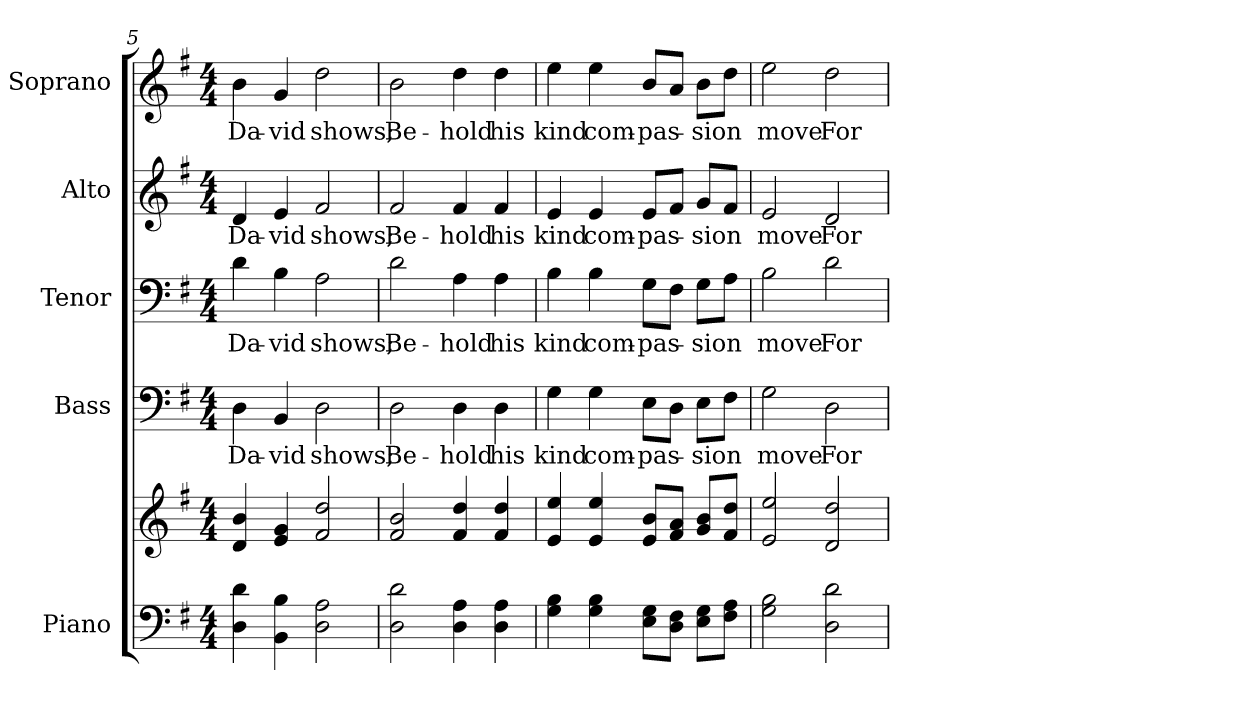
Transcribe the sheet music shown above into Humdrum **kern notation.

**kern	**kern	**kern	**text	**kern	**text	**kern	**text	**kern	**text
*part5	*part5	*part4	*part4	*part3	*part3	*part2	*part2	*part1	*part1
*staff6	*staff5	*staff4	*staff4	*staff3	*staff3	*staff2	*staff2	*staff1	*staff1
*I"Piano	*	*I"Bass	*	*I"Tenor	*	*I"Alto	*	*I"Soprano	*
*I'Pno.	*	*I'B.	*	*I'T.	*	*I'A.	*	*I'S.	*
!!LO:PB:g=z
*clefF4	*clefG2	*clefF4	*	*clefF4	*	*clefG2	*	*clefG2	*
*k[f#]	*k[f#]	*k[f#]	*	*k[f#]	*	*k[f#]	*	*k[f#]	*
*G:	*G:	*G:	*	*G:	*	*G:	*	*G:	*
*M4/4	*M4/4	*M4/4	*	*M4/4	*	*M4/4	*	*M4/4	*
=5	=5	=5	=5	=5	=5	=5	=5	=5	=5
!	!	!	!LO:LY:b:color=#000000	!	!	!	!	!	!
!	!	!	!	!	!LO:LY:b:color=#000000	!	!	!	!
!	!	!	!	!	!	!	!LO:LY:b:color=#000000	!	!
!	!	!	!	!	!	!	!	!	!LO:LY:b:color=#000000
4Di\ 4di	4di/ 4bi	4Di\	Da-	4di\	Da-	4di/	Da-	4bi\	Da-
!	!	!	!LO:LY:b:color=#000000	!	!	!	!	!	!
!	!	!	!	!	!LO:LY:b:color=#000000	!	!	!	!
!	!	!	!	!	!	!	!LO:LY:b:color=#000000	!	!
!	!	!	!	!	!	!	!	!	!LO:LY:b:color=#000000
4BBi\ 4Bi	4ei/ 4gi	4BBi/	-vid	4Bi\	-vid	4ei/	-vid	4gi/	-vid
!	!	!	!LO:LY:b:color=#000000	!	!	!	!	!	!
!	!	!	!	!	!LO:LY:b:color=#000000	!	!	!	!
!	!	!	!	!	!	!	!LO:LY:b:color=#000000	!	!
!	!	!	!	!	!	!	!	!	!LO:LY:b:color=#000000
2Di\ 2Ai	2f#i/ 2ddi	2Di\	shows;	2Ai\	shows;	2f#i/	shows;	2ddi\	shows;
=6	=6	=6	=6	=6	=6	=6	=6	=6	=6
!	!	!	!LO:LY:b:color=#000000	!	!	!	!	!	!
!	!	!	!	!	!LO:LY:b:color=#000000	!	!	!	!
!	!	!	!	!	!	!	!LO:LY:b:color=#000000	!	!
!	!	!	!	!	!	!	!	!	!LO:LY:b:color=#000000
2Di\ 2di	2f#i/ 2bi	2Di\	Be-	2di\	Be-	2f#i/	Be-	2bi\	Be-
!	!	!	!LO:LY:b:color=#000000	!	!	!	!	!	!
!	!	!	!	!	!LO:LY:b:color=#000000	!	!	!	!
!	!	!	!	!	!	!	!LO:LY:b:color=#000000	!	!
!	!	!	!	!	!	!	!	!	!LO:LY:b:color=#000000
4Di\ 4Ai	4f#i/ 4ddi	4Di\	-hold	4Ai\	-hold	4f#i/	-hold	4ddi\	-hold
!	!	!	!LO:LY:b:color=#000000	!	!	!	!	!	!
!	!	!	!	!	!LO:LY:b:color=#000000	!	!	!	!
!	!	!	!	!	!	!	!LO:LY:b:color=#000000	!	!
!	!	!	!	!	!	!	!	!	!LO:LY:b:color=#000000
4Di\ 4Ai	4f#i/ 4ddi	4Di\	his	4Ai\	his	4f#i/	his	4ddi\	his
=7	=7	=7	=7	=7	=7	=7	=7	=7	=7
!	!	!	!LO:LY:b:color=#000000	!	!	!	!	!	!
!	!	!	!	!	!LO:LY:b:color=#000000	!	!	!	!
!	!	!	!	!	!	!	!LO:LY:b:color=#000000	!	!
!	!	!	!	!	!	!	!	!	!LO:LY:b:color=#000000
4Gi\ 4Bi	4ei/ 4eei	4Gi\	kind	4Bi\	kind	4ei/	kind	4eei\	kind
!	!	!	!LO:LY:b:color=#000000	!	!	!	!	!	!
!	!	!	!	!	!LO:LY:b:color=#000000	!	!	!	!
!	!	!	!	!	!	!	!LO:LY:b:color=#000000	!	!
!	!	!	!	!	!	!	!	!	!LO:LY:b:color=#000000
4Gi\ 4Bi	4ei/ 4eei	4Gi\	com-	4Bi\	com-	4ei/	com-	4eei\	com-
!	!	!	!LO:LY:b:color=#000000	!	!	!	!	!	!
!	!	!	!	!	!LO:LY:b:color=#000000	!	!	!	!
!	!	!	!	!	!	!	!LO:LY:b:color=#000000	!	!
!	!	!	!	!	!	!	!	!	!LO:LY:b:color=#000000
8Ei\ 8GiL	8ei/ 8biL	8Ei\L	-pas-	8Gi\L	-pas-	8ei/L	-pas-	8bi/L	-pas-
8Di\ 8F#iJ	8f#i/ 8aiJ	8Di\J	.	8F#i\J	.	8f#i/J	.	8ai/J	.
!	!	!	!LO:LY:b:color=#000000	!	!	!	!	!	!
!	!	!	!	!	!LO:LY:b:color=#000000	!	!	!	!
!	!	!	!	!	!	!	!LO:LY:b:color=#000000	!	!
!	!	!	!	!	!	!	!	!	!LO:LY:b:color=#000000
8Ei\ 8GiL	8gi/ 8biL	8Ei\L	-sion	8Gi\L	-sion	8gi/L	-sion	8bi\L	-sion
8F#i\ 8AiJ	8f#i/ 8ddiJ	8F#i\J	.	8Ai\J	.	8f#i/J	.	8ddi\J	.
=8	=8	=8	=8	=8	=8	=8	=8	=8	=8
!	!	!	!LO:LY:b:color=#000000	!	!	!	!	!	!
!	!	!	!	!	!LO:LY:b:color=#000000	!	!	!	!
!	!	!	!	!	!	!	!LO:LY:b:color=#000000	!	!
!	!	!	!	!	!	!	!	!	!LO:LY:b:color=#000000
2Gi\ 2Bi	2ei/ 2eei	2Gi\	move	2Bi\	move	2ei/	move	2eei\	move
!	!	!	!LO:LY:b:color=#000000	!	!	!	!	!	!
!	!	!	!	!	!LO:LY:b:color=#000000	!	!	!	!
!	!	!	!	!	!	!	!LO:LY:b:color=#000000	!	!
!	!	!	!	!	!	!	!	!	!LO:LY:b:color=#000000
2Di\ 2di	2di/ 2ddi	2Di\	For	2di\	For	2di/	For	2ddi\	For
=	=	=	=	=	=	=	=	=	=
*-	*-	*-	*-	*-	*-	*-	*-	*-	*-
